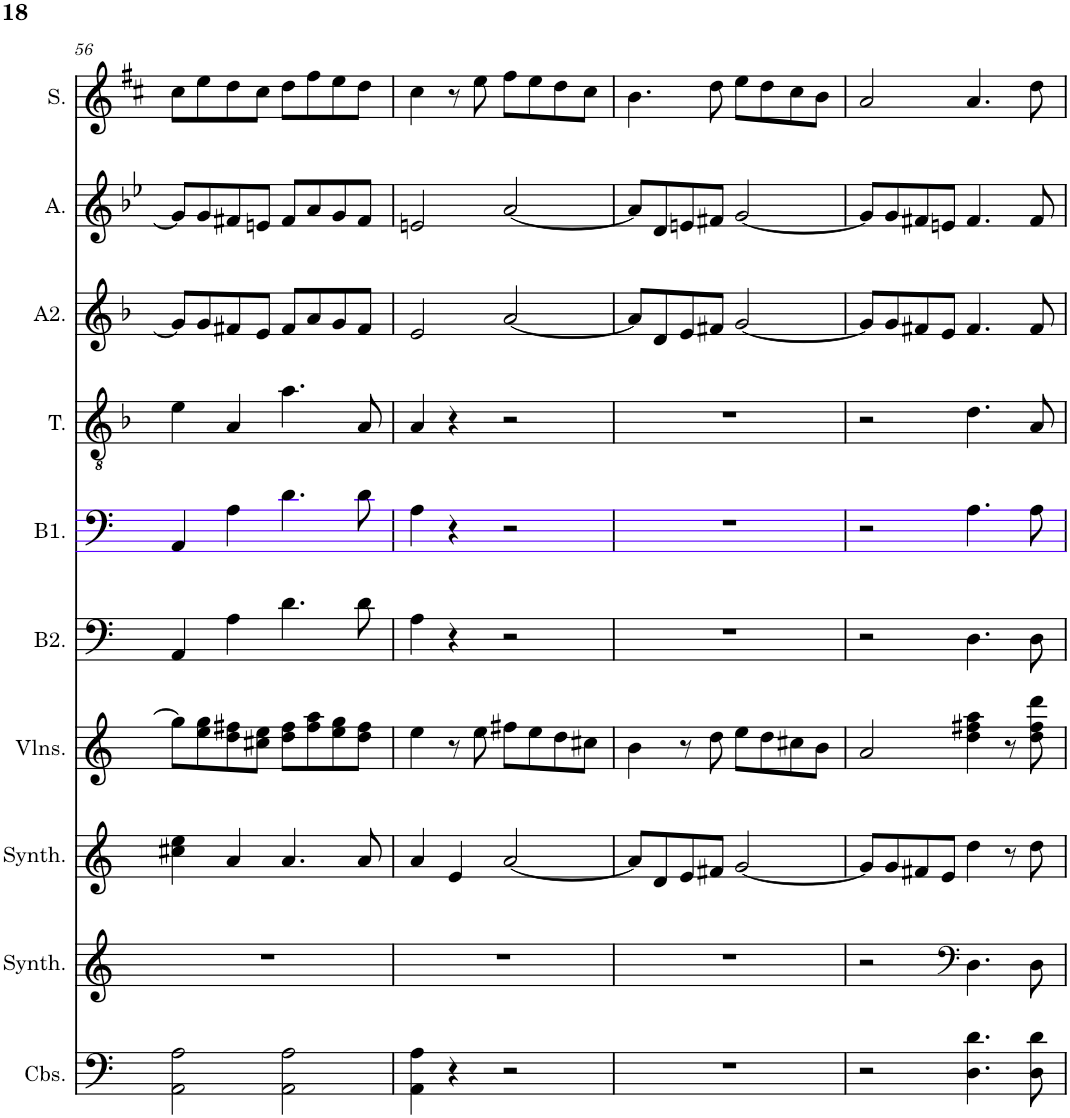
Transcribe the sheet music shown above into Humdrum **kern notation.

**kern	**kern	**kern	**kern	**kern	**kern	**kern	**kern	**kern	**kern
*part10	*part9	*part8	*part7	*part6	*part5	*part4	*part3	*part2	*part1
*staff10	*staff9	*staff8	*staff7	*staff6	*staff5	*staff4	*staff3	*staff2	*staff1
*I"Contrebasses, D'Bass/Strings, etc	*I"Synthétiseur d'instruments à cordes, Synth strings, etc	*I"Synthétiseur d'instruments à cordes, Synth strings 2	*I"Violons, 1st violins	*I"Basse2	*I"Basse1	*I"Ténor	*I"Alto2	*I"Alto	*I"Soprano
*I'Cbs.	*I'Synth.	*I'Synth.	*I'Vlns.	*I'B2.	*I'B1.	*I'T.	*I'A2.	*I'A.	*I'S.
!!LO:PB:g=z
*clefF4	*clefG2	*clefG2	*clefG2	*clefF4	*clefF4	*clefGv2	*clefG2	*clefG2	*clefG2
*Trd7c12	*	*	*	*	*	*	*	*	*
*k[]	*k[]	*k[]	*k[]	*k[]	*k[]	*k[b-]	*k[b-]	*k[b-e-]	*k[f#c#]
*M4/4	*M4/4	*M4/4	*M4/4	*M4/4	*M4/4	*M4/4	*M4/4	*M4/4	*M4/4
=56	=56	=56	=56	=56	=56	=56	=56	=56	=56
2AA\ 2A\	1r	4cc#X\ 4ee\	8gg\L]	4AA/	4AA/	4e\	8g/L]	8g/L]	8cc#\L
.	.	.	8ee\ 8gg\	.	.	.	8g/	8g/	8ee\
.	.	4a/	8dd\ 8ff#X\	4A\	4A\	4A/	8f#X/	8f#X/	8dd\
.	.	.	8cc#X\ 8ee\J	.	.	.	8e/J	8en/J	8cc#\J
2AA\ 2A\	.	4.a/	8dd\ 8ff#\L	4.d\	4.d\	4.a\	8f#/L	8f#/L	8dd\L
.	.	.	8ff#\ 8aa\	.	.	.	8a/	8a/	8ff#\
.	.	.	8ee\ 8gg\	.	.	.	8g/	8g/	8ee\
.	.	8a/	8dd\ 8ff#\J	8d\	8d\	8A/	8f#/J	8f#/J	8dd\J
=57	=57	=57	=57	=57	=57	=57	=57	=57	=57
4AA\ 4A\	1r	4a/	4ee\	4A\	4A\	4A/	2e/	2en/	4cc#\
4r	.	4e/	8r	4r	4r	4r	.	.	8r
.	.	.	8ee\	.	.	.	.	.	8ee\
2r	.	[2a/	8ff#X\L	2r	2r	2r	[2a/	[2a/	8ff#\L
.	.	.	8ee\	.	.	.	.	.	8ee\
.	.	.	8dd\	.	.	.	.	.	8dd\
.	.	.	8cc#X\J	.	.	.	.	.	8cc#\J
=58	=58	=58	=58	=58	=58	=58	=58	=58	=58
1r	1r	8a/L]	4b\	1r	1r	1r	8a/L]	8a/L]	4.b\
.	.	8d/	.	.	.	.	8d/	8d/	.
.	.	8e/	8r	.	.	.	8e/	8en/	.
.	.	8f#X/J	8dd\	.	.	.	8f#X/J	8f#X/J	8dd\
.	.	[2g/	8ee\L	.	.	.	[2g/	[2g/	8ee\L
.	.	.	8dd\	.	.	.	.	.	8dd\
.	.	.	8cc#X\	.	.	.	.	.	8cc#\
.	.	.	8b\J	.	.	.	.	.	8b\J
=59	=59	=59	=59	=59	=59	=59	=59	=59	=59
2r	2r	8g/L]	2a/	2r	2r	2r	8g/L]	8g/L]	2a/
.	.	8g/	.	.	.	.	8g/	8g/	.
.	.	8f#X/	.	.	.	.	8f#X/	8f#X/	.
.	.	8e/J	.	.	.	.	8e/J	8en/J	.
*	*clefF4	*	*	*	*	*	*	*	*
4.D\ 4.d\	4.D\	4dd\	4dd\ 4ff#X\ 4aa\	4.D\	4.A\	4.d\	4.f#/	4.f#/	4.a/
.	.	8r	8r	.	.	.	.	.	.
8D\ 8d\	8D\	8dd\	8dd\ 8ff#\ 8ddd\	8D\	8A\	8A/	8f#/	8f#/	8dd\
=	=	=	=	=	=	=	=	=	=
*-	*-	*-	*-	*-	*-	*-	*-	*-	*-
